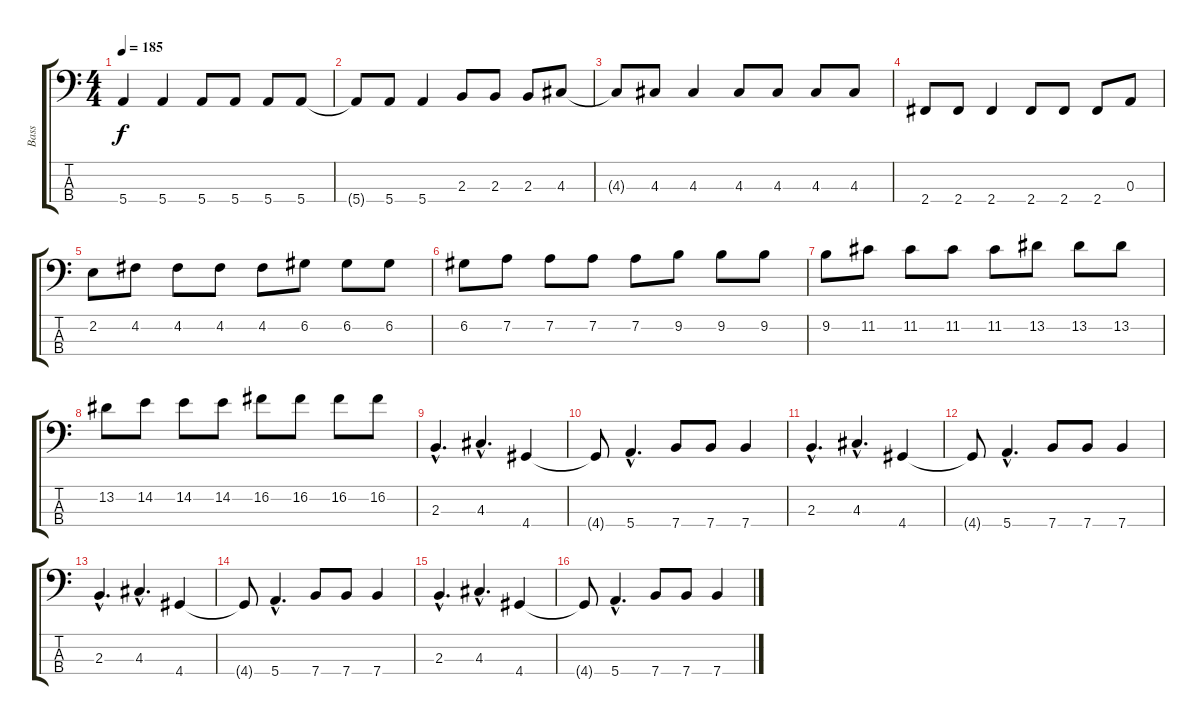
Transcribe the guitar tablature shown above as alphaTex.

\track ("Bass" "Bass") {instrument electricbasspick}
\staff {score tabs}
\tuning (G2 D2 A1 E1) {hide}
\ts (4 4)
\tempo 185
\clef f4
\ks c
5.4.4{dy f} 5.4.4 5.4.8 5.4.8 5.4.8 5.4.8 |
5.4{t}.8 5.4.8 5.4.4 2.3.8 2.3.8 2.3.8 4.3.8 |
4.3{t}.8 4.3.8 4.3.4 4.3.8 4.3.8 4.3.8 4.3.8 |
2.4.8 2.4.8 2.4.4 2.4.8 2.4.8 2.4.8 0.3.8 |
2.2.8 4.2.8 4.2.8 4.2.8 4.2.8 6.2.8 6.2.8 6.2.8 |
6.2.8 7.2.8 7.2.8 7.2.8 7.2.8 9.2.8 9.2.8 9.2.8 |
9.2.8 11.2.8 11.2.8 11.2.8 11.2.8 13.2.8 13.2.8 13.2.8 |
13.2.8 14.2.8 14.2.8 14.2.8 16.2.8 16.2.8 16.2.8 16.2.8 |
2.3{hac}.4{d} 4.3{hac}.4{d} 4.4.4 |
4.4{t}.8 5.4{hac}.4{d} 7.4.8 7.4.8 7.4.4 |
2.3{hac}.4{d} 4.3{hac}.4{d} 4.4.4 |
4.4{t}.8 5.4{hac}.4{d} 7.4.8 7.4.8 7.4.4 |
2.3{hac}.4{d} 4.3{hac}.4{d} 4.4.4 |
4.4{t}.8 5.4{hac}.4{d} 7.4.8 7.4.8 7.4.4 |
2.3{hac}.4{d} 4.3{hac}.4{d} 4.4.4 |
4.4{t}.8 5.4{hac}.4{d} 7.4.8 7.4.8 7.4.4
